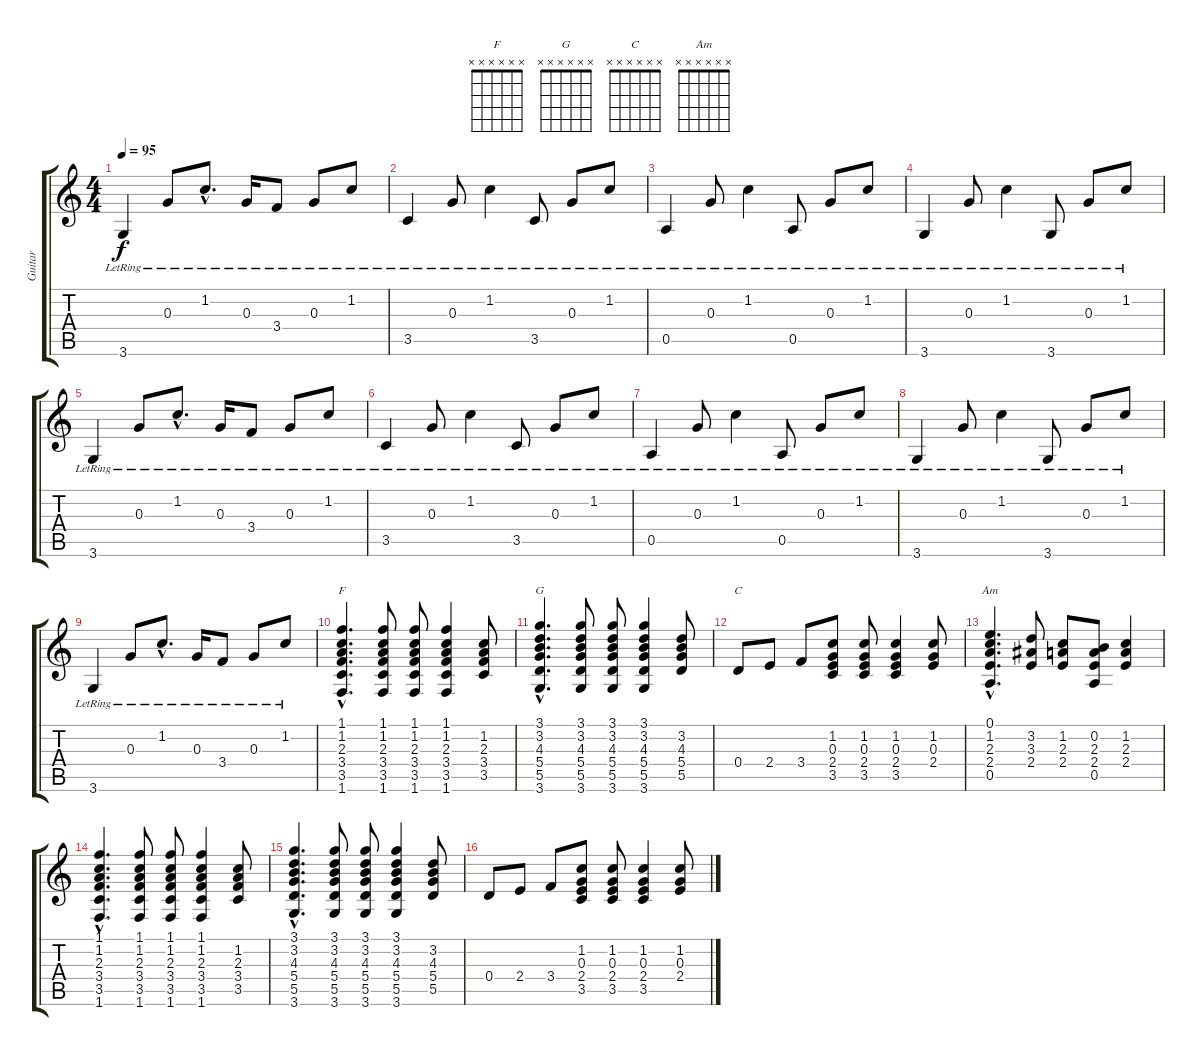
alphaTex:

\track ("Guitar" "Guitar") {instrument acousticguitarsteel}
\staff {score tabs}
\tuning (E4 B3 G3 D3 A2 E2) {hide}
\chord ("F" x x x x x x) {firstfret 0}
\chord ("G" x x x x x x) {firstfret 0}
\chord ("C" x x x x x x) {firstfret 0}
\chord ("Am" x x x x x x) {firstfret 0}
\ts (4 4)
\tempo 95
\clef g2
\ks c
3.6{lr}.4{dy f} 0.3{lr}.8 1.2{hac lr}.8{d} 0.3{lr}.16 3.4{lr}.8 0.3{lr}.8 1.2{lr}.8 |
3.5{lr}.4 0.3{lr}.8 1.2{lr}.4 3.5{lr}.8 0.3{lr}.8 1.2{lr}.8 |
0.5{lr}.4 0.3{lr}.8 1.2{lr}.4 0.5{lr}.8 0.3{lr}.8 1.2{lr}.8 |
3.6{lr}.4 0.3{lr}.8 1.2{lr}.4 3.6{lr}.8 0.3{lr}.8 1.2{lr}.8 |
3.6{lr}.4 0.3{lr}.8 1.2{hac lr}.8{d} 0.3{lr}.16 3.4{lr}.8 0.3{lr}.8 1.2{lr}.8 |
3.5{lr}.4 0.3{lr}.8 1.2{lr}.4 3.5{lr}.8 0.3{lr}.8 1.2{lr}.8 |
0.5{lr}.4 0.3{lr}.8 1.2{lr}.4 0.5{lr}.8 0.3{lr}.8 1.2{lr}.8 |
3.6{lr}.4 0.3{lr}.8 1.2{lr}.4 3.6{lr}.8 0.3{lr}.8 1.2{lr}.8 |
3.6{lr}.4 0.3{lr}.8 1.2{hac lr}.8{d} 0.3{lr}.16 3.4{lr}.8 0.3{lr}.8 1.2{lr}.8 |
(1.1{hac} 1.2{hac} 2.3{hac} 3.4{hac} 3.5{hac} 1.6{hac}).4{d ch "F"} (1.1 1.2 2.3 3.4 3.5 1.6).8 (1.1 1.2 2.3 3.4 3.5 1.6).8 (1.1 1.2 2.3 3.4 3.5 1.6).4 (1.2 2.3 3.4 3.5).8 |
(3.1{hac} 3.2{hac} 4.3{hac} 5.4{hac} 5.5{hac} 3.6{hac}).4{d ch "G"} (3.1 3.2 4.3 5.4 5.5 3.6).8 (3.1 3.2 4.3 5.4 5.5 3.6).8 (3.1 3.2 4.3 5.4 5.5 3.6).4 (3.2 4.3 5.4 5.5).8 |
0.4.8{ch "C"} 2.4.8 3.4.8 (1.2 0.3 2.4 3.5).8 (1.2 0.3 2.4 3.5).8 (1.2 0.3 2.4 3.5).4 (1.2 0.3 2.4).8 |
(0.1{hac} 1.2{hac} 2.3{hac} 2.4{hac} 0.5{hac}).4{d ch "Am"} (3.2 3.3 2.4).8 (1.2 2.3 2.4).8 (0.2 2.3 2.4 0.5).8 (1.2 2.3 2.4).4 |
(1.1{hac} 1.2{hac} 2.3{hac} 3.4{hac} 3.5{hac} 1.6{hac}).4{d} (1.1 1.2 2.3 3.4 3.5 1.6).8 (1.1 1.2 2.3 3.4 3.5 1.6).8 (1.1 1.2 2.3 3.4 3.5 1.6).4 (1.2 2.3 3.4 3.5).8 |
(3.1{hac} 3.2{hac} 4.3{hac} 5.4{hac} 5.5{hac} 3.6{hac}).4{d} (3.1 3.2 4.3 5.4 5.5 3.6).8 (3.1 3.2 4.3 5.4 5.5 3.6).8 (3.1 3.2 4.3 5.4 5.5 3.6).4 (3.2 4.3 5.4 5.5).8 |
0.4.8 2.4.8 3.4.8 (1.2 0.3 2.4 3.5).8 (1.2 0.3 2.4 3.5).8 (1.2 0.3 2.4 3.5).4 (1.2 0.3 2.4).8
